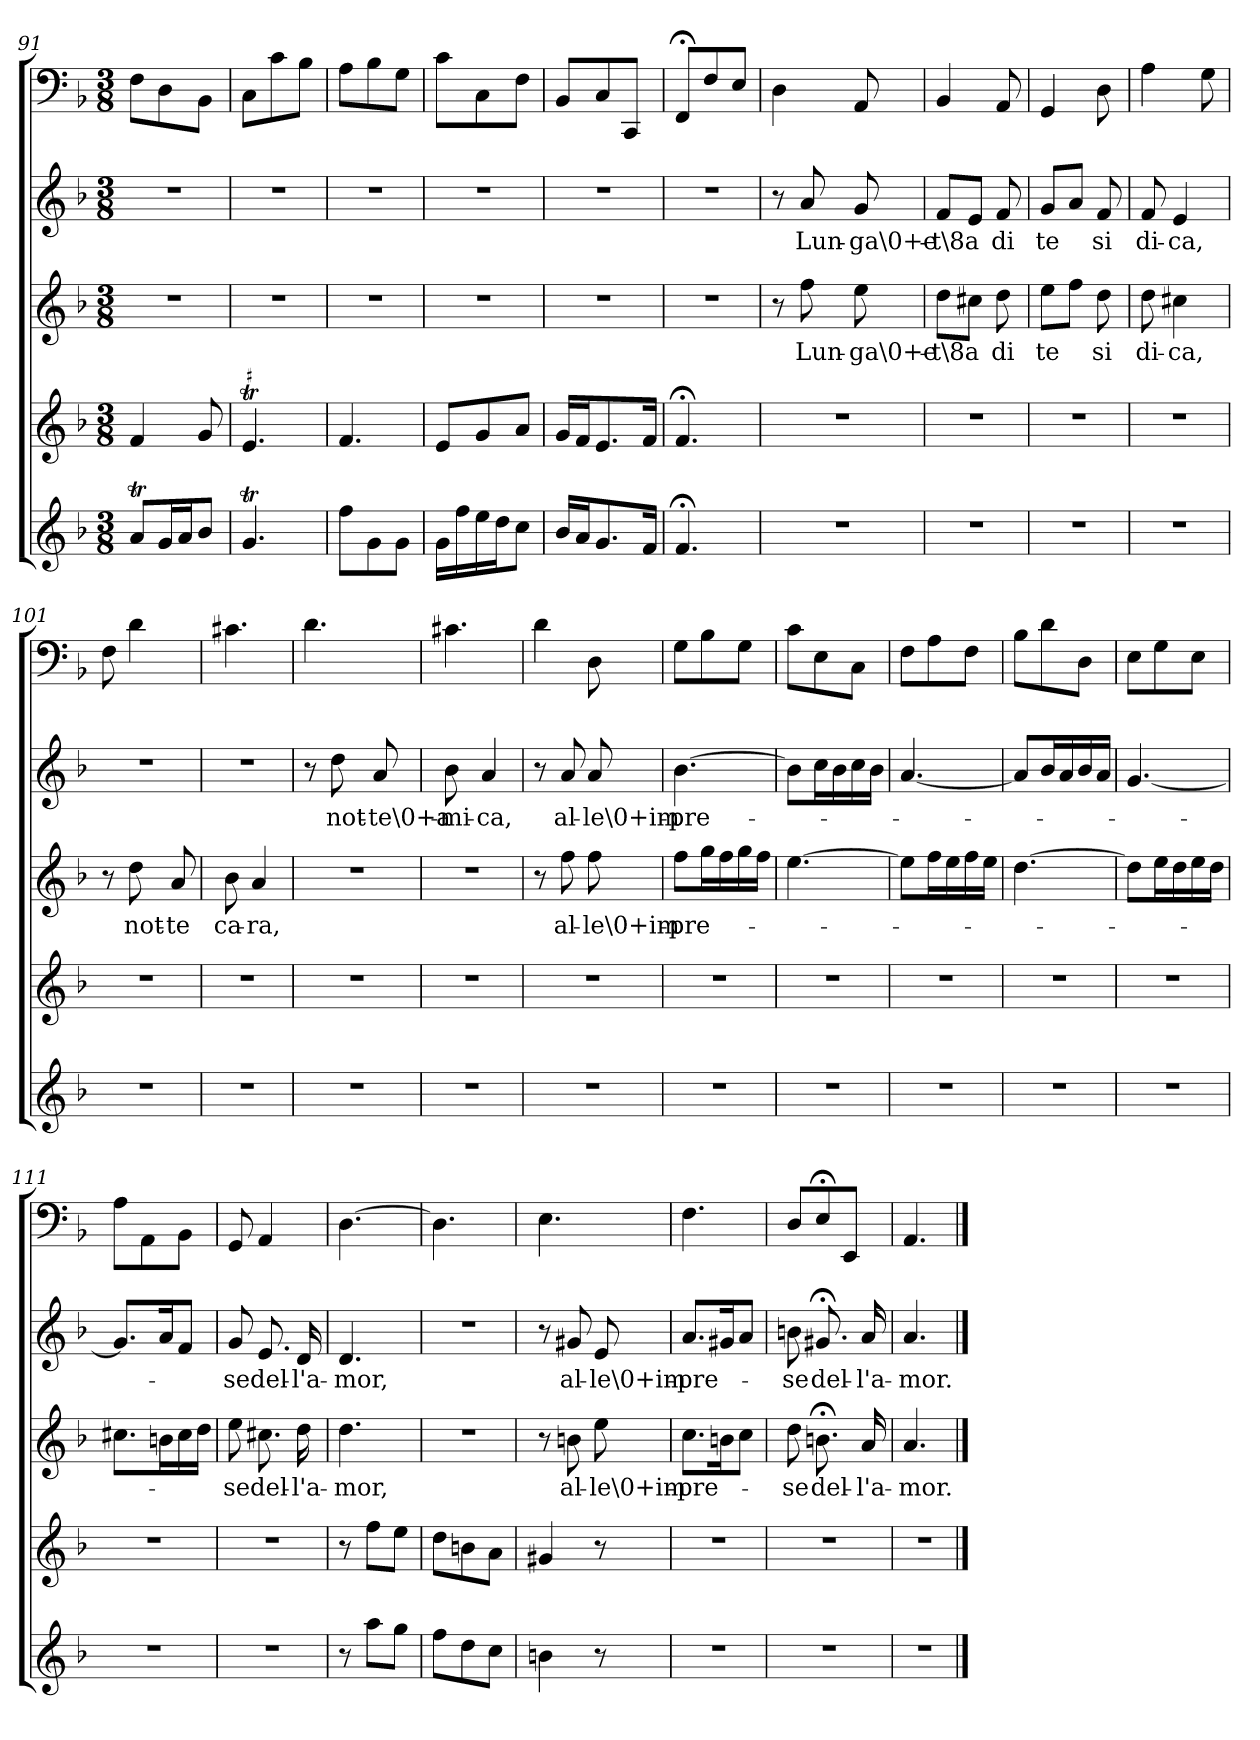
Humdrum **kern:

**kern	**kern	**kern	**text	**kern	**text	**kern
*part5	*part4	*part3	*part3	*part2	*part2	*part1
*staff5	*staff4	*staff3	*staff3	*staff2	*staff2	*staff1
*clefG2	*clefG2	*clefG2	*	*clefG2	*	*clefF4
*k[b-]	*k[b-]	*k[b-]	*	*k[b-]	*	*k[b-]
*F:	*F:	*F:	*	*F:	*	*F:
*M3/8	*M3/8	*M3/8	*	*M3/8	*	*M3/8
=91	=91	=91	=91	=91	=91	=91
8at/L	4f/	4.r	.	4.r	.	8F\L
16g/L	.	.	.	.	.	8D\
16a/J	.	.	.	.	.	.
8b-/J	8g/	.	.	.	.	8BB-\J
=92	=92	=92	=92	=92	=92	=92
!	!LO:TR:acc=#	!	!	!	!	!
4.gT/	4.eT/	4.r	.	4.r	.	8C\L
.	.	.	.	.	.	8c\
.	.	.	.	.	.	8B-\J
=93	=93	=93	=93	=93	=93	=93
8ff\L	4.f/	4.r	.	4.r	.	8A\L
8g\	.	.	.	.	.	8B-\
8g\J	.	.	.	.	.	8G\J
=94	=94	=94	=94	=94	=94	=94
16g\LL	8e/L	4.r	.	4.r	.	8c\L
16ff\	.	.	.	.	.	.
16ee\	8g/	.	.	.	.	8C\
16dd\J	.	.	.	.	.	.
8cc\J	8a/J	.	.	.	.	8F\J
=95	=95	=95	=95	=95	=95	=95
16b-/LL	16g/LL	4.r	.	4.r	.	8BB-/L
16a/J	16f/J	.	.	.	.	.
8.g/	8.e/	.	.	.	.	8C/
.	.	.	.	.	.	8CC/J
16f/Jk	16f/Jk	.	.	.	.	.
=96	=96	=96	=96	=96	=96	=96
4.f;</	4.f;</	4.r	.	4.r	.	8FF;</L
.	.	.	.	.	.	8F/
.	.	.	.	.	.	8E/J
=97	=97	=97	=97	=97	=97	=97
4.r	4.r	8r	.	8r	.	4D\
.	.	8ff\	Lun-	8a/	Lun-	.
.	.	8ee\	-ga\0+e-	8g/	-ga\0+e-	8AA/
=98	=98	=98	=98	=98	=98	=98
4.r	4.r	8dd\L	-t\8a	8f/L	-t\8a	4BB-/
.	.	8cc#X\J	.	8e/J	.	.
.	.	8dd\	di	8f/	di	8AA/
=99	=99	=99	=99	=99	=99	=99
4.r	4.r	8ee\L	te	8g/L	te	4GG/
.	.	8ff\J	.	8a/J	.	.
.	.	8dd\	si	8f/	si	8D\
=100	=100	=100	=100	=100	=100	=100
4.r	4.r	8dd\	di-	8f/	di-	4A\
.	.	4cc#X\	-ca,	4e/	-ca,	.
.	.	.	.	.	.	8G\
=101	=101	=101	=101	=101	=101	=101
4.r	4.r	8r	.	4.r	.	8F\
.	.	8dd\	not-	.	.	4d\
.	.	8a/	-te	.	.	.
=102	=102	=102	=102	=102	=102	=102
4.r	4.r	8b-\	ca-	4.r	.	4.c#X\
.	.	4a/	-ra,	.	.	.
=103	=103	=103	=103	=103	=103	=103
4.r	4.r	4.r	.	8r	.	4.d\
.	.	.	.	8dd\	not-	.
.	.	.	.	8a/	-te\0+a-	.
=104	=104	=104	=104	=104	=104	=104
4.r	4.r	4.r	.	8b-\	-mi-	4.c#X\
.	.	.	.	4a/	-ca,	.
=105	=105	=105	=105	=105	=105	=105
4.r	4.r	8r	.	8r	.	4d\
.	.	8ff\	al-	8a/	al-	.
.	.	8ff\	-le\0+im-	8a/	-le\0+im-	8D\
=106	=106	=106	=106	=106	=106	=106
4.r	4.r	8ff\L	-pre-	[4.b-\	-pre-	8G\L
.	.	16gg\L	.	.	.	8B-\
.	.	16ff\	.	.	.	.
.	.	16gg\	.	.	.	8G\J
.	.	16ff\JJ	.	.	.	.
=107	=107	=107	=107	=107	=107	=107
4.r	4.r	[4.ee\	.	8b-\L]	.	8c\L
.	.	.	.	16cc\L	.	8E\
.	.	.	.	16b-\	.	.
.	.	.	.	16cc\	.	8C\J
.	.	.	.	16b-\JJ	.	.
=108	=108	=108	=108	=108	=108	=108
4.r	4.r	8ee\L]	.	[4.a/	.	8F\L
.	.	16ff\L	.	.	.	8A\
.	.	16ee\	.	.	.	.
.	.	16ff\	.	.	.	8F\J
.	.	16ee\JJ	.	.	.	.
=109	=109	=109	=109	=109	=109	=109
4.r	4.r	[4.dd\	.	8a/L]	.	8B-\L
.	.	.	.	16b-/L	.	8d\
.	.	.	.	16a/	.	.
.	.	.	.	16b-/	.	8D\J
.	.	.	.	16a/JJ	.	.
=110	=110	=110	=110	=110	=110	=110
4.r	4.r	8dd\L]	.	[4.g/	.	8E\L
.	.	16ee\L	.	.	.	8G\
.	.	16dd\	.	.	.	.
.	.	16ee\	.	.	.	8E\J
.	.	16dd\JJ	.	.	.	.
=111	=111	=111	=111	=111	=111	=111
4.r	4.r	8.cc#X\L	.	8.g/L]	.	8A\L
.	.	.	.	.	.	8AA\
.	.	16bn\L	.	16a/K	.	.
.	.	16cc#\	.	8f/J	.	8BB-\J
.	.	16dd\JJ	.	.	.	.
=112	=112	=112	=112	=112	=112	=112
4.r	4.r	8ee\	-se	8g/	-se	8GG/
.	.	8.cc#X\	del-	8.e/	del-	4AA/
.	.	16dd\	-l'a-	16d/	-l'a-	.
=113	=113	=113	=113	=113	=113	=113
8r	8r	4.dd\	-mor,	4.d/	-mor,	[4.D\
8aa\L	8ff\L	.	.	.	.	.
8gg\J	8ee\J	.	.	.	.	.
=114	=114	=114	=114	=114	=114	=114
8ff\L	8dd\L	4.r	.	4.r	.	4.D\]
8dd\	8bn\	.	.	.	.	.
8cc\J	8a\J	.	.	.	.	.
=115	=115	=115	=115	=115	=115	=115
4bn\	4g#X/	8r	.	8r	.	4.E\
.	.	8bn\	al-	8g#X/	al-	.
8r	8r	8ee\	-le\0+im-	8e/	-le\0+im-	.
=116	=116	=116	=116	=116	=116	=116
4.r	4.r	8.cc\L	-pre-	8.a/L	-pre-	4.F\
.	.	16bn\K	.	16g#X/K	.	.
.	.	8cc\J	.	8a/J	.	.
=117	=117	=117	=117	=117	=117	=117
4.r	4.r	8dd\	-se	8bn\	-se	8D/L
.	.	8.bn;<\	del-	8.g#X;</	del-	8E;</
.	.	.	.	.	.	8EE/J
.	.	16a/	-l'a-	16a/	-l'a-	.
=118	=118	=118	=118	=118	=118	=118
4.r	4.r	4.a/	-mor.	4.a/	-mor.	4.AA/
==	==	==	==	==	==	==
*-	*-	*-	*-	*-	*-	*-
